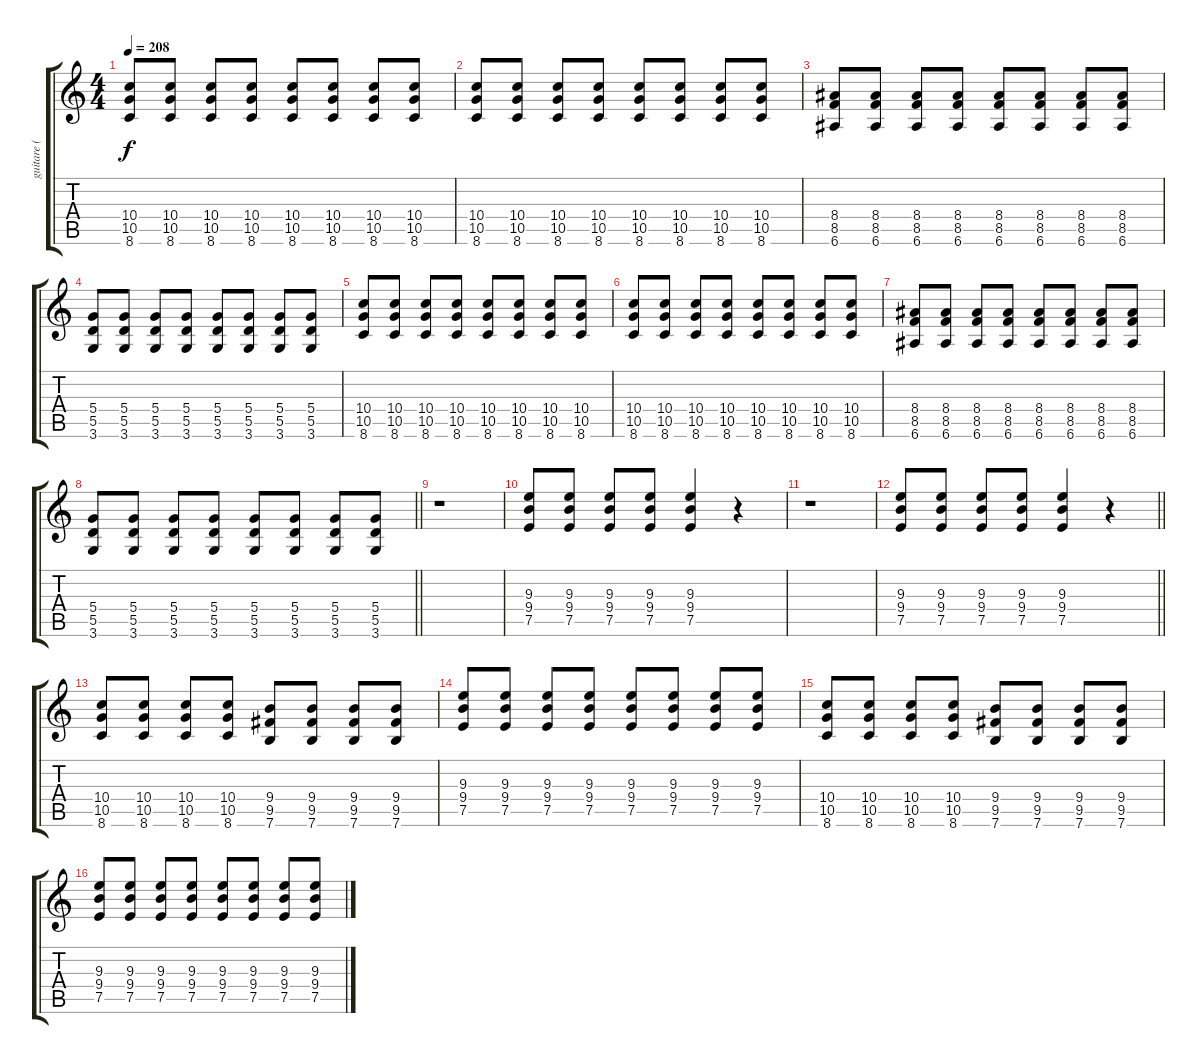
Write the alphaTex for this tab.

\track ("guitare ( Yann ) " "guitare ( ") {instrument overdrivenguitar}
\staff {score tabs}
\tuning (E4 B3 G3 D3 A2 E2) {hide}
\ts (4 4)
\tempo 208
\clef g2
\ks c
(10.4 10.5 8.6).8{dy f} (10.4 10.5 8.6).8 (10.4 10.5 8.6).8 (10.4 10.5 8.6).8 (10.4 10.5 8.6).8 (10.4 10.5 8.6).8 (10.4 10.5 8.6).8 (10.4 10.5 8.6).8 |
(10.4 10.5 8.6).8 (10.4 10.5 8.6).8 (10.4 10.5 8.6).8 (10.4 10.5 8.6).8 (10.4 10.5 8.6).8 (10.4 10.5 8.6).8 (10.4 10.5 8.6).8 (10.4 10.5 8.6).8 |
(8.4 8.5 6.6).8 (8.4 8.5 6.6).8 (8.4 8.5 6.6).8 (8.4 8.5 6.6).8 (8.4 8.5 6.6).8 (8.4 8.5 6.6).8 (8.4 8.5 6.6).8 (8.4 8.5 6.6).8 |
(5.4 5.5 3.6).8 (5.4 5.5 3.6).8 (5.4 5.5 3.6).8 (5.4 5.5 3.6).8 (5.4 5.5 3.6).8 (5.4 5.5 3.6).8 (5.4 5.5 3.6).8 (5.4 5.5 3.6).8 |
(10.4 10.5 8.6).8 (10.4 10.5 8.6).8 (10.4 10.5 8.6).8 (10.4 10.5 8.6).8 (10.4 10.5 8.6).8 (10.4 10.5 8.6).8 (10.4 10.5 8.6).8 (10.4 10.5 8.6).8 |
(10.4 10.5 8.6).8 (10.4 10.5 8.6).8 (10.4 10.5 8.6).8 (10.4 10.5 8.6).8 (10.4 10.5 8.6).8 (10.4 10.5 8.6).8 (10.4 10.5 8.6).8 (10.4 10.5 8.6).8 |
(8.4 8.5 6.6).8 (8.4 8.5 6.6).8 (8.4 8.5 6.6).8 (8.4 8.5 6.6).8 (8.4 8.5 6.6).8 (8.4 8.5 6.6).8 (8.4 8.5 6.6).8 (8.4 8.5 6.6).8 |
\barLineRight lightlight
(5.4 5.5 3.6).8 (5.4 5.5 3.6).8 (5.4 5.5 3.6).8 (5.4 5.5 3.6).8 (5.4 5.5 3.6).8 (5.4 5.5 3.6).8 (5.4 5.5 3.6).8 (5.4 5.5 3.6).8 |
r.1 |
(9.3 9.4 7.5).8 (9.3 9.4 7.5).8 (9.3 9.4 7.5).8 (9.3 9.4 7.5).8 (9.3 9.4 7.5).4 r.4 |
r.1 |
\barLineRight lightlight
(9.3 9.4 7.5).8 (9.3 9.4 7.5).8 (9.3 9.4 7.5).8 (9.3 9.4 7.5).8 (9.3 9.4 7.5).4 r.4 |
(10.4 10.5 8.6).8 (10.4 10.5 8.6).8 (10.4 10.5 8.6).8 (10.4 10.5 8.6).8 (9.4 9.5 7.6).8 (9.4 9.5 7.6).8 (9.4 9.5 7.6).8 (9.4 9.5 7.6).8 |
(9.3 9.4 7.5).8 (9.3 9.4 7.5).8 (9.3 9.4 7.5).8 (9.3 9.4 7.5).8 (9.3 9.4 7.5).8 (9.3 9.4 7.5).8 (9.3 9.4 7.5).8 (9.3 9.4 7.5).8 |
(10.4 10.5 8.6).8 (10.4 10.5 8.6).8 (10.4 10.5 8.6).8 (10.4 10.5 8.6).8 (9.4 9.5 7.6).8 (9.4 9.5 7.6).8 (9.4 9.5 7.6).8 (9.4 9.5 7.6).8 |
(9.3 9.4 7.5).8 (9.3 9.4 7.5).8 (9.3 9.4 7.5).8 (9.3 9.4 7.5).8 (9.3 9.4 7.5).8 (9.3 9.4 7.5).8 (9.3 9.4 7.5).8 (9.3 9.4 7.5).8
